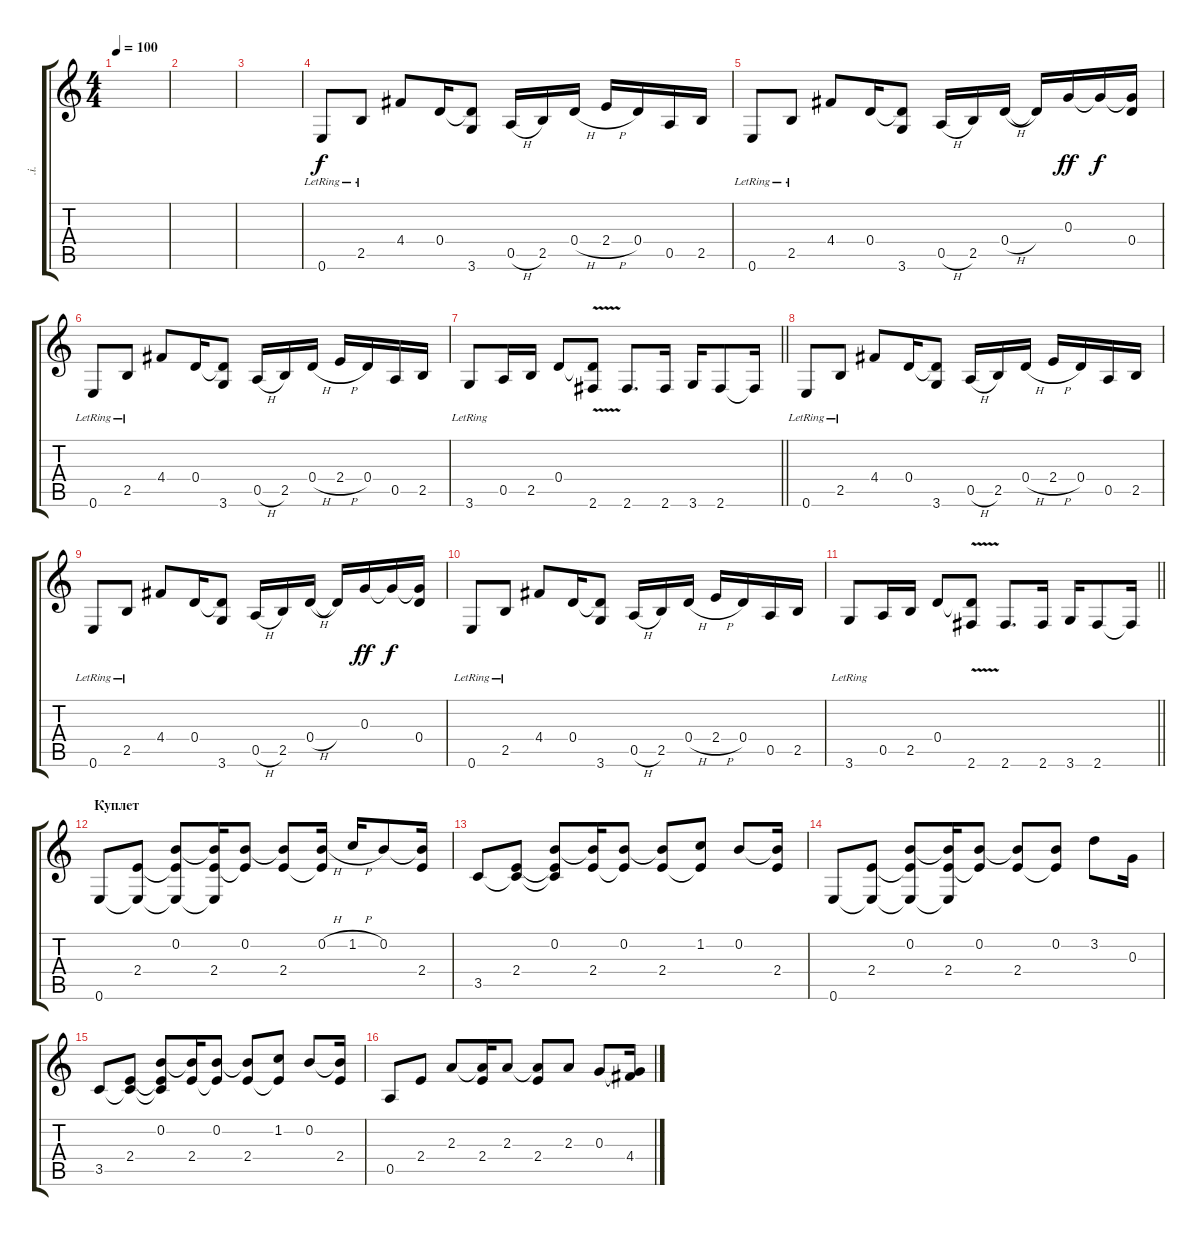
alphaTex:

\track (".i." ".i.") {instrument electricguitarjazz}
\staff {score tabs}
\tuning (E4 B3 G3 D3 A2 E2) {hide}
\ts (4 4)
\tempo 100
\clef g2
\ks c
|
|
|
0.6{lr}.8 2.5{lr}.8 4.4.8 0.4.16 (0.4{t} 3.6).8 0.5{h}.16 2.5.16 0.4{h}.16 2.4{h}.16 0.4.16 0.5.16 2.5.16 |
0.6{lr}.8 2.5{lr}.8 4.4.8 0.4.16 (0.4{t} 3.6).8 0.5{h}.16 2.5.16 0.4{h}.16 0.4{t}.16 0.3.16{dy ff} 0.3{t}.16{dy f} (0.3{t} 0.4).16 |
0.6{lr}.8 2.5{lr}.8 4.4.8 0.4.16 (0.4{t} 3.6).8 0.5{h}.16 2.5.16 0.4{h}.16 2.4{h}.16 0.4.16 0.5.16 2.5.16 |
\barLineRight lightlight
3.6{lr}.8 0.5.16 2.5.16 0.4.8 (0.4{t} 2.6{v}).8 2.6.8{d} 2.6.16 3.6.16 2.6.8 2.6{t}.16 |
0.6{lr}.8 2.5{lr}.8 4.4.8 0.4.16 (0.4{t} 3.6).8 0.5{h}.16 2.5.16 0.4{h}.16 2.4{h}.16 0.4.16 0.5.16 2.5.16 |
0.6{lr}.8 2.5{lr}.8 4.4.8 0.4.16 (0.4{t} 3.6).8 0.5{h}.16 2.5.16 0.4{h}.16 0.4{t}.16 0.3.16{dy ff} 0.3{t}.16{dy f} (0.3{t} 0.4).16 |
0.6{lr}.8 2.5{lr}.8 4.4.8 0.4.16 (0.4{t} 3.6).8 0.5{h}.16 2.5.16 0.4{h}.16 2.4{h}.16 0.4.16 0.5.16 2.5.16 |
\barLineRight lightlight
3.6{lr}.8 0.5.16 2.5.16 0.4.8 (0.4{t} 2.6{v}).8 2.6.8{d} 2.6.16 3.6.16 2.6.8 2.6{t}.16 |
\section ("" "Куплет")
0.6.8 (2.4 0.6{t}).8 (0.2 2.4{t} 0.6{t}).8 (0.2{t} 2.4 0.6{t}).16 (0.2 2.4{t}).8 (0.2{t} 2.4).8 (0.2{h} 2.4{t}).16 1.2{h}.16 0.2.8 (0.2{t} 2.4).16 |
3.5.8 (2.4 3.5{t}).8 (0.2 2.4{t} 3.5{t}).8 (0.2{t} 2.4).16 (0.2 2.4{t}).8 (0.2{t} 2.4).8 (1.2 2.4{t}).8 0.2.8 (0.2{t} 2.4).16 |
0.6.8 (2.4 0.6{t}).8 (0.2 2.4{t} 0.6{t}).8 (0.2{t} 2.4 0.6{t}).16 (0.2 2.4{t}).8 (0.2{t} 2.4).8 (0.2 2.4{t}).8 3.2.8 0.3.16 |
3.5.8 (2.4 3.5{t}).8 (0.2 2.4{t} 3.5{t}).8 (0.2{t} 2.4).16 (0.2 2.4{t}).8 (0.2{t} 2.4).8 (1.2 2.4{t}).8 0.2.8 (0.2{t} 2.4).16 |
0.5.8 2.4.8 2.3.8 (2.3{t} 2.4).16 2.3.8 (2.3{t} 2.4).8 2.3.8 0.3.8 (0.3{t} 4.4).16
